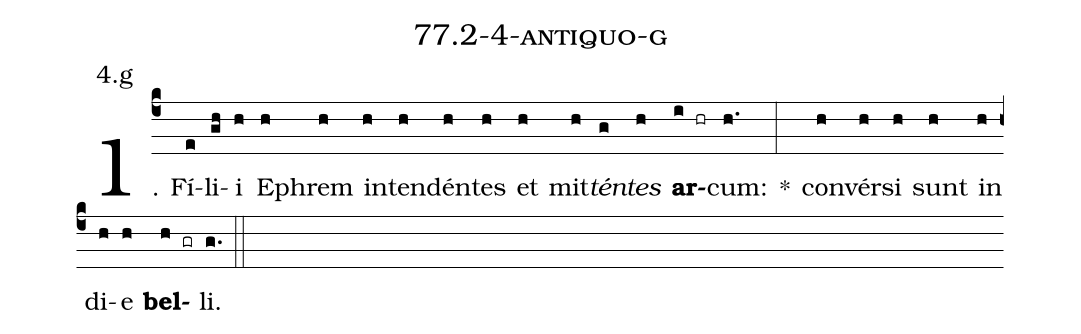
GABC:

name: 77.2-4-antiquo-g;
annotation: 4.g;
%%
(c4)1. Fí(e)li(gh)i(h) E(h)phrem(h) in(h)ten(h)dén(h)tes(h) et(h) mit(h)<i>tén</i>(g)<i>tes</i>(h) <b>ar</b>(i hr)cum:(h.) *(:) con(h)vér(h)si(h) sunt(h) in(h) di(h)e(h) <b>bel</b>(h gr)li.(g.) (::)


%E(h) u(h) o(h) u(h) a(h) e.(g.) (::)
